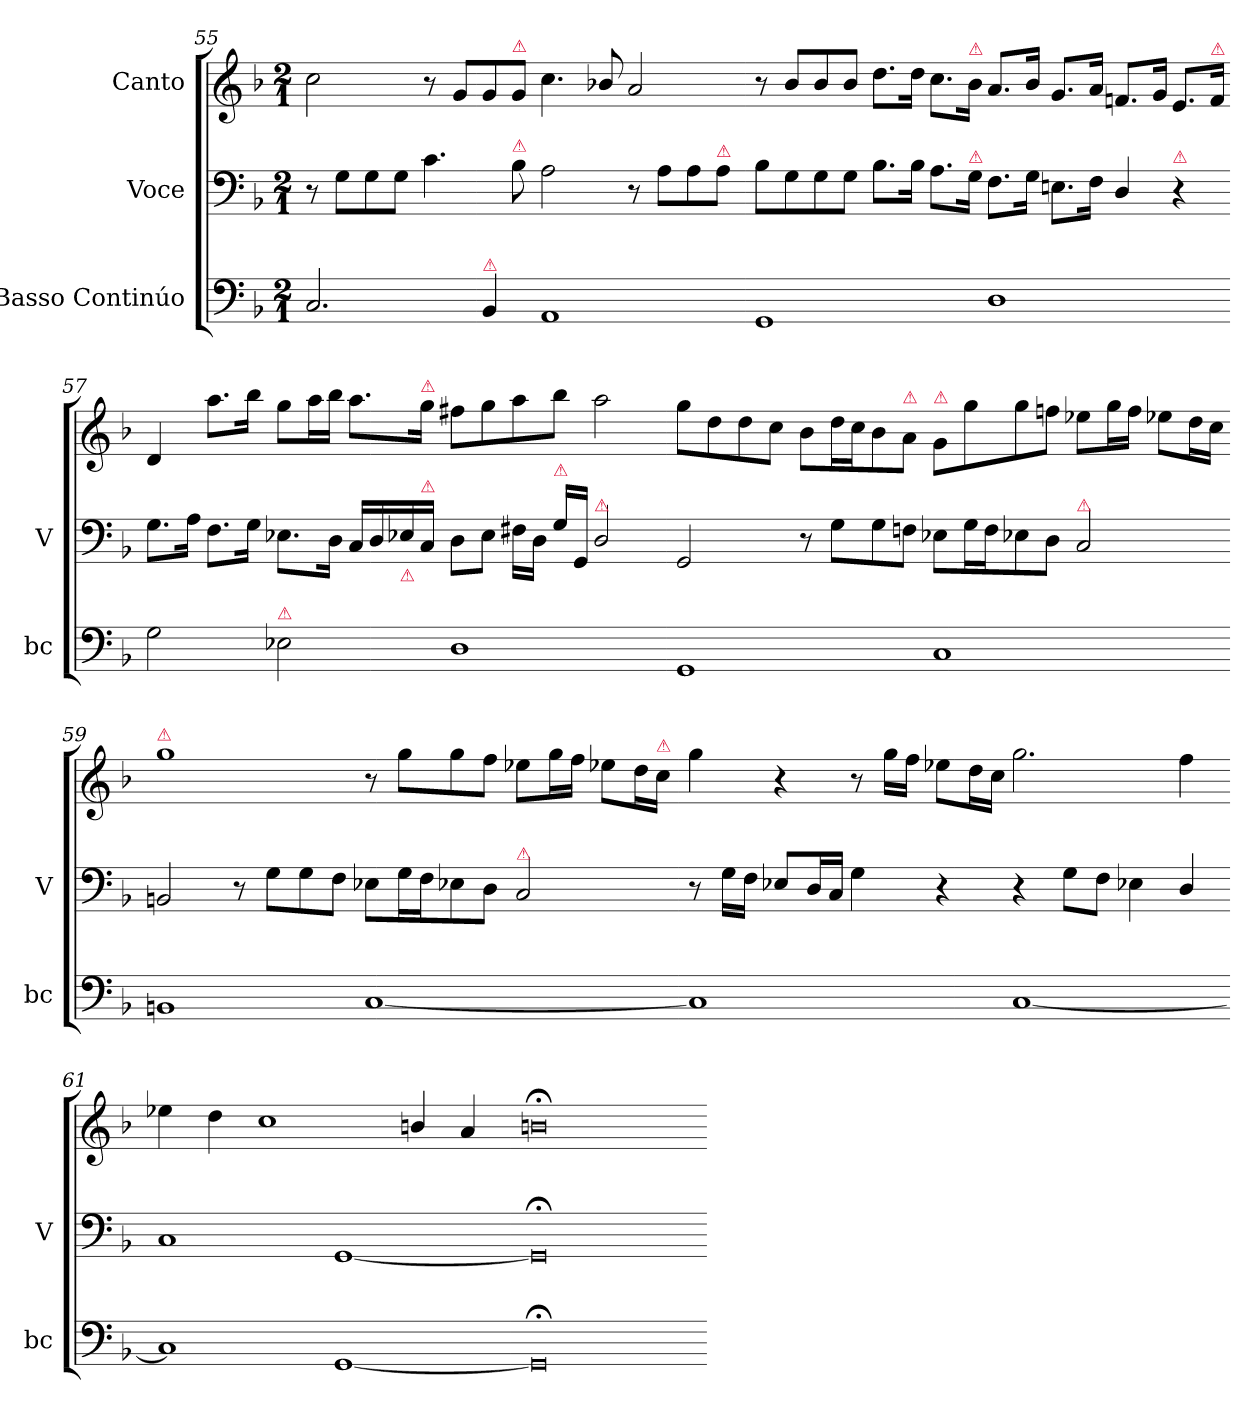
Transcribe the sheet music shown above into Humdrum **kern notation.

**kern	**kern	**kern
*part3	*part2	*part1
*staff3	*staff2	*staff1
*I"Basso Continúo	*I"Voce	*I"Canto
*I'bc	*I'V	*
*clefF4	*clefF4	*clefG2
*k[b-]	*k[b-]	*k[b-]
*M2/1	*M2/1	*M2/1
=55	=55	=55
2.C/	8r	2cc\
.	8G\L	.
.	8G\	.
.	8G\J	.
.	4.c\	8r
.	.	8g/L
!LO:TX:a:color=crimson:t=⚠	!	!
4BB-/	.	8g/
!	!	!LO:TX:a:color=crimson:t=⚠
!	!LO:TX:a:color=crimson:t=⚠	!
.	8B-\	8g/J
1AA	2A\	4.cc\
.	.	8b-X/
.	8r	2a/
.	8A\L	.
.	8A\	.
!	!LO:TX:a:color=crimson:t=⚠	!
.	8A\J	.
=56-	=56-	=56-
1GG	8B-\L	8r
.	8G\	8b-/L
.	8G\	8b-/
.	8G\J	8b-/J
.	8.B-\L	8.dd\L
.	16B-\Jk	16dd\Jk
.	8.A\L	8.cc\L
!	!	!LO:TX:a:color=crimson:t=⚠
!	!LO:TX:a:color=crimson:t=⚠	!
.	16G\Jk	16b-\Jk
1D	8.F\L	8.a/L
.	16G\Jk	16b-/Jk
.	8.En\L	8.g/L
.	16F\Jk	16a/Jk
.	4D/	8.fn/L
.	.	16g/Jk
!	!LO:TX:a:color=crimson:t=⚠	!
.	4r	8.e/L
!	!	!LO:TX:a:color=crimson:t=⚠
.	.	16f/Jk
=57-	=57-	=57-
2G\	8.G\L	4d/
.	16A\Jk	.
.	8.F\L	8.aa\L
.	16G\Jk	16bb-\Jk
!LO:TX:a:color=crimson:t=⚠	!	!
2E-X\	8.E-X\L	8gg\L
.	.	16aa\L
.	16D\Jk	16bb-\JJ
.	16C/LL	8.aa\L
.	16D/	.
!	!LO:TX:b:color=crimson:t=⚠	!
.	16E-X/	.
!	!	!LO:TX:a:color=crimson:t=⚠
!	!LO:TX:a:color=crimson:t=⚠	!
.	16C/JJ	16gg\Jk
1D	8D\L	8ff#X\L
.	8E-\J	8gg\
.	16F#X\LL	8aa\
.	16D\JJ	.
!	!LO:TX:a:color=crimson:t=⚠	!
.	16G\LL	8bb-\J
.	16GG/JJ	.
!	!LO:TX:a:color=crimson:t=⚠	!
.	2D/	2aa\
=58-	=58-	=58-
1GG	2GG/	8gg\L
.	.	8dd\
.	.	8dd\
.	.	8cc\J
.	8r	8b-\L
.	8G\L	16dd\L
.	.	16cc\J
.	8G\	8b-\
!	!	!LO:TX:a:color=crimson:t=⚠
.	8Fn\J	8a\J
!	!	!LO:TX:a:color=crimson:t=⚠
1C	8E-X\L	8g/L
.	16G\L	8gg\
.	16F\J	.
.	8E-X\	8gg\
.	8D\J	8ffn\J
!	!LO:TX:a:color=crimson:t=⚠	!
.	2C/	8ee-X\L
.	.	16gg\L
.	.	16ff\JJ
.	.	8ee-X\L
.	.	16dd\L
.	.	16cc\JJ
=59-	=59-	=59-
!	!	!LO:TX:a:color=crimson:t=⚠
1BBn	2BBn/	1gg
.	8r	.
.	8G\L	.
.	8G\	.
.	8F\J	.
[1C	8E-X\L	8r
.	16G\L	8gg\L
.	16F\J	.
.	8E-X\	8gg\
.	8D\J	8ff\J
!	!LO:TX:a:color=crimson:t=⚠	!
.	2C/	8ee-X\L
.	.	16gg\L
.	.	16ff\JJ
.	.	8ee-X\L
.	.	16dd\L
!	!	!LO:TX:a:color=crimson:t=⚠
.	.	16cc\JJ
=60-	=60-	=60-
1C]	8r	4gg\
.	16G\LL	.
.	16F\JJ	.
.	8E-X/L	4r
.	16D/L	.
.	16C/JJ	.
.	4G\	8r
.	.	16gg\LL
.	.	16ff\JJ
.	4r	8ee-X\L
.	.	16dd\L
.	.	16cc\JJ
[1C	4r	2.gg\
.	8G\L	.
.	8F\J	.
.	4E-X\	.
.	4D/	4ff\
=61-	=61-	=61-
1C]	1C	4ee-X\
.	.	4dd\
.	.	1cc
[1GG	[1GG	.
.	.	4bn/
.	.	4a/
=62-	=62-	=62-
0GG;<;]	0GG;<;]	0bn;<;
=-	=-	=-
*-	*-	*-
